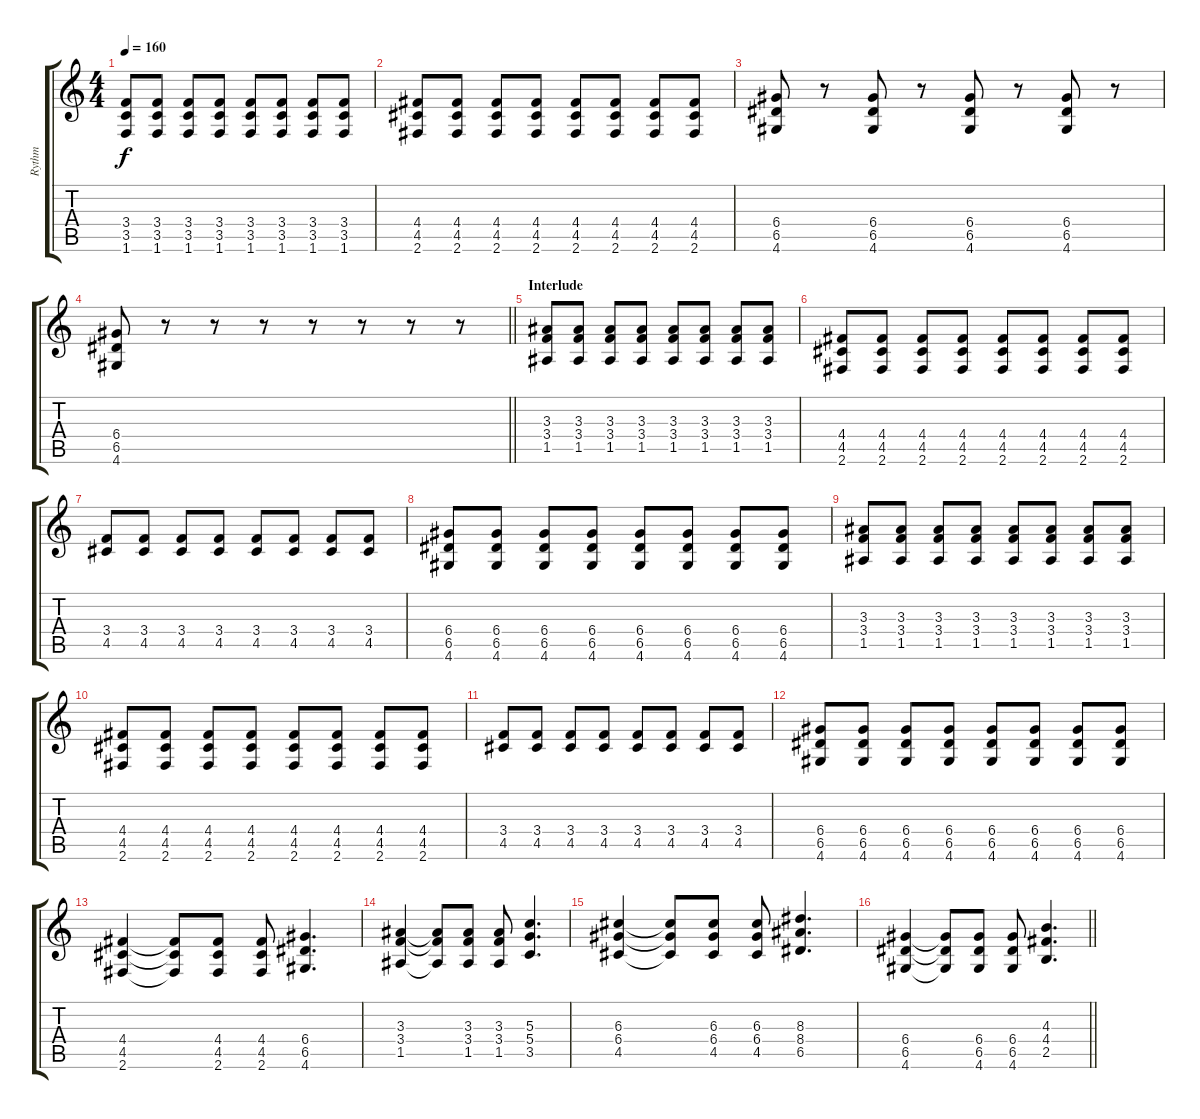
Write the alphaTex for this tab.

\track ("Rythm" "Rythm") {instrument distortionguitar}
\staff {score tabs}
\tuning (E4 B3 G3 D3 A2 E2) {hide}
\ts (4 4)
\tempo 160
\clef g2
\ks c
(3.4 3.5 1.6).8{dy f} (3.4 3.5 1.6).8 (3.4 3.5 1.6).8 (3.4 3.5 1.6).8 (3.4 3.5 1.6).8 (3.4 3.5 1.6).8 (3.4 3.5 1.6).8 (3.4 3.5 1.6).8 |
(4.4 4.5 2.6).8 (4.4 4.5 2.6).8 (4.4 4.5 2.6).8 (4.4 4.5 2.6).8 (4.4 4.5 2.6).8 (4.4 4.5 2.6).8 (4.4 4.5 2.6).8 (4.4 4.5 2.6).8 |
(6.4 6.5 4.6).8 r.8 (6.4 6.5 4.6).8 r.8 (6.4 6.5 4.6).8 r.8 (6.4 6.5 4.6).8 r.8 |
\barLineRight lightlight
(6.4 6.5 4.6).8 r.8 r.8 r.8 r.8 r.8 r.8 r.8 |
\section ("" "Interlude")
(3.3 3.4 1.5).8 (3.3 3.4 1.5).8 (3.3 3.4 1.5).8 (3.3 3.4 1.5).8 (3.3 3.4 1.5).8 (3.3 3.4 1.5).8 (3.3 3.4 1.5).8 (3.3 3.4 1.5).8 |
(4.4 4.5 2.6).8 (4.4 4.5 2.6).8 (4.4 4.5 2.6).8 (4.4 4.5 2.6).8 (4.4 4.5 2.6).8 (4.4 4.5 2.6).8 (4.4 4.5 2.6).8 (4.4 4.5 2.6).8 |
(3.4 4.5).8 (3.4 4.5).8 (3.4 4.5).8 (3.4 4.5).8 (3.4 4.5).8 (3.4 4.5).8 (3.4 4.5).8 (3.4 4.5).8 |
(6.4 6.5 4.6).8 (6.4 6.5 4.6).8 (6.4 6.5 4.6).8 (6.4 6.5 4.6).8 (6.4 6.5 4.6).8 (6.4 6.5 4.6).8 (6.4 6.5 4.6).8 (6.4 6.5 4.6).8 |
(3.3 3.4 1.5).8 (3.3 3.4 1.5).8 (3.3 3.4 1.5).8 (3.3 3.4 1.5).8 (3.3 3.4 1.5).8 (3.3 3.4 1.5).8 (3.3 3.4 1.5).8 (3.3 3.4 1.5).8 |
(4.4 4.5 2.6).8 (4.4 4.5 2.6).8 (4.4 4.5 2.6).8 (4.4 4.5 2.6).8 (4.4 4.5 2.6).8 (4.4 4.5 2.6).8 (4.4 4.5 2.6).8 (4.4 4.5 2.6).8 |
(3.4 4.5).8 (3.4 4.5).8 (3.4 4.5).8 (3.4 4.5).8 (3.4 4.5).8 (3.4 4.5).8 (3.4 4.5).8 (3.4 4.5).8 |
(6.4 6.5 4.6).8 (6.4 6.5 4.6).8 (6.4 6.5 4.6).8 (6.4 6.5 4.6).8 (6.4 6.5 4.6).8 (6.4 6.5 4.6).8 (6.4 6.5 4.6).8 (6.4 6.5 4.6).8 |
(4.4 4.5 2.6).4 (4.4{t} 4.5{t} 2.6{t}).8 (4.4 4.5 2.6).8 (4.4 4.5 2.6).8 (6.4 6.5 4.6).4{d} |
(3.3 3.4 1.5).4 (3.3{t} 3.4{t} 1.5{t}).8 (3.3 3.4 1.5).8 (3.3 3.4 1.5).8 (5.3 5.4 3.5).4{d} |
(6.3 6.4 4.5).4 (6.3{t} 6.4{t} 4.5{t}).8 (6.3 6.4 4.5).8 (6.3 6.4 4.5).8 (8.3 8.4 6.5).4{d} |
\barLineRight lightlight
(6.4 6.5 4.6).4 (6.4{t} 6.5{t} 4.6{t}).8 (6.4 6.5 4.6).8 (6.4 6.5 4.6).8 (4.3 4.4 2.5).4{d}
